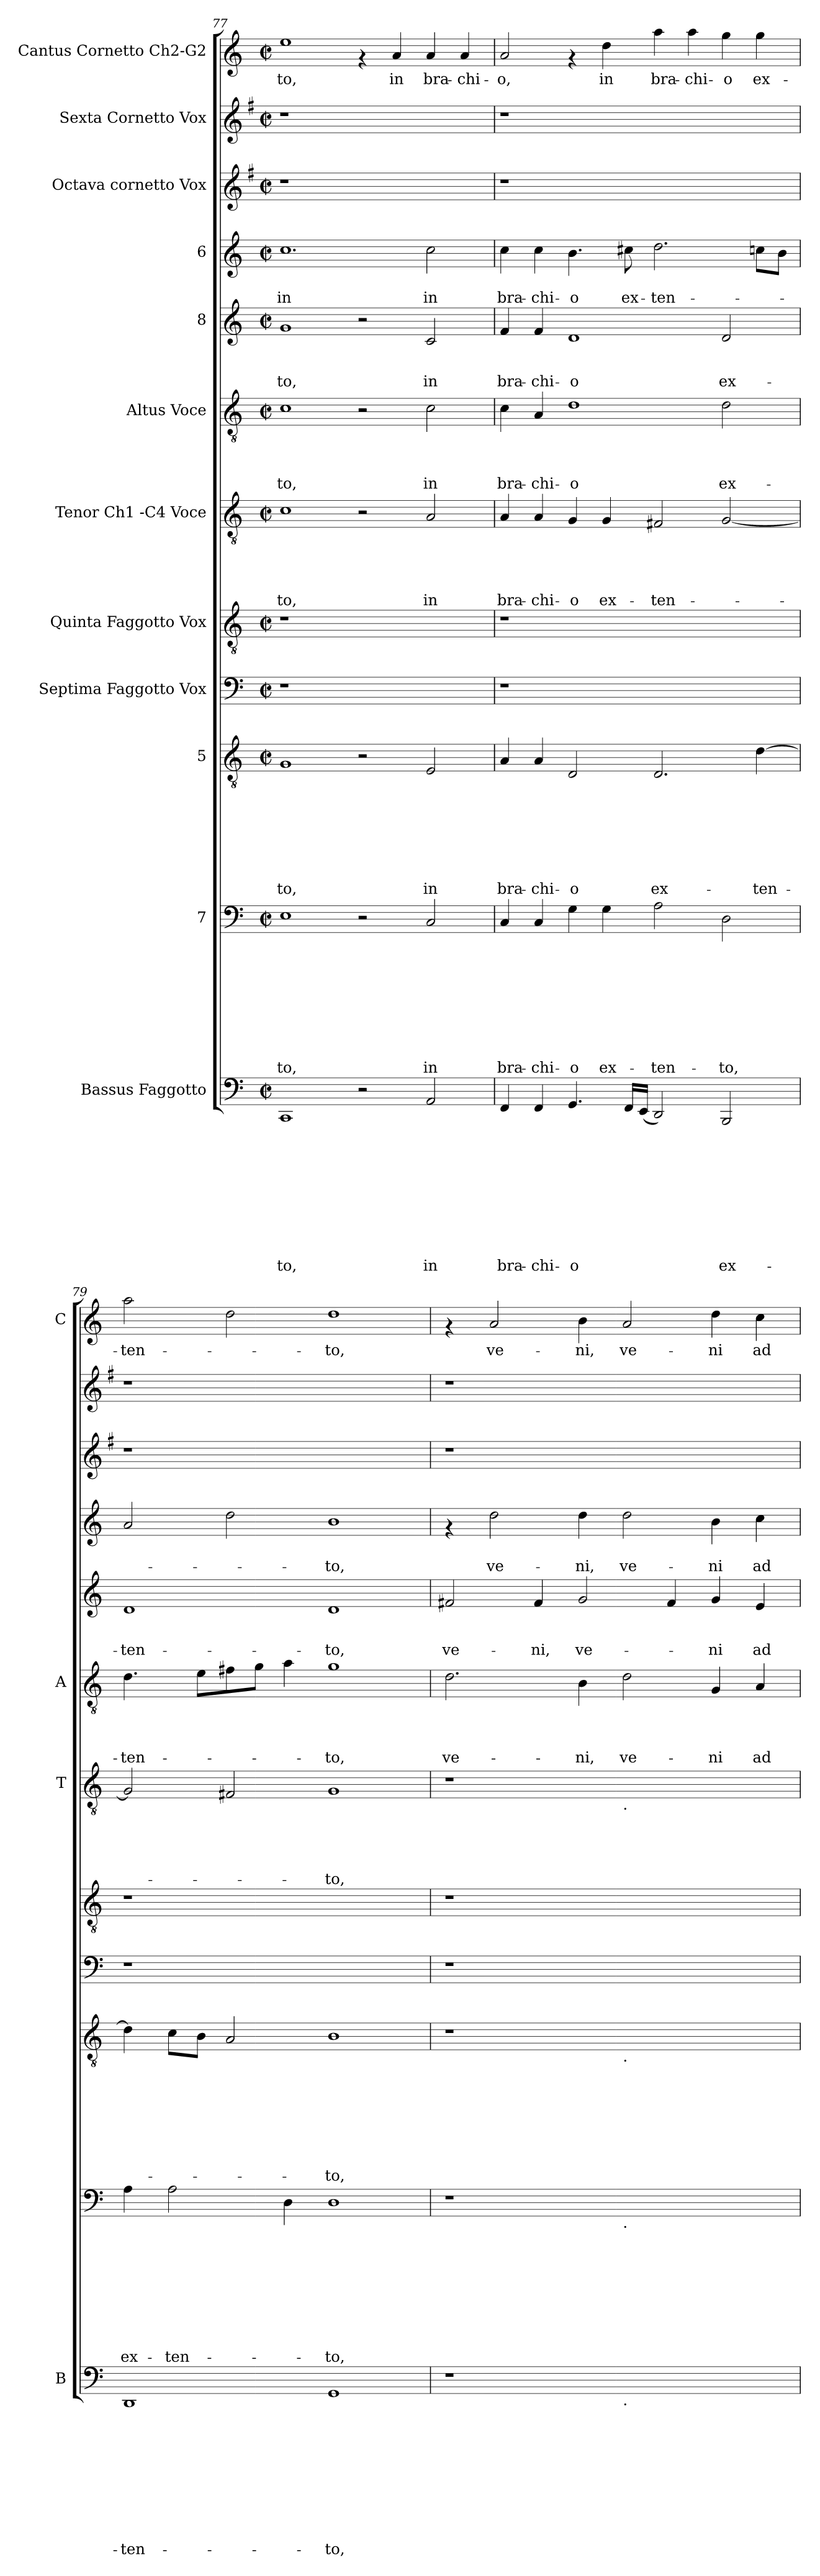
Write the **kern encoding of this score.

**kern	**text	**text	**text	**text	**text	**text	**text	**text	**text	**text	**kern	**text	**text	**text	**text	**text	**text	**text	**text	**text	**kern	**text	**text	**text	**text	**text	**text	**text	**text	**kern	**kern	**kern	**text	**text	**text	**text	**text	**kern	**text	**text	**text	**text	**kern	**text	**text	**text	**kern	**text	**text	**kern	**kern	**kern	**text
*part12	*part12	*part12	*part12	*part12	*part12	*part12	*part12	*part12	*part12	*part12	*part11	*part11	*part11	*part11	*part11	*part11	*part11	*part11	*part11	*part11	*part10	*part10	*part10	*part10	*part10	*part10	*part10	*part10	*part10	*part9	*part8	*part7	*part7	*part7	*part7	*part7	*part7	*part6	*part6	*part6	*part6	*part6	*part5	*part5	*part5	*part5	*part4	*part4	*part4	*part3	*part2	*part1	*part1
*staff12	*staff12	*staff12	*staff12	*staff12	*staff12	*staff12	*staff12	*staff12	*staff12	*staff12	*staff11	*staff11	*staff11	*staff11	*staff11	*staff11	*staff11	*staff11	*staff11	*staff11	*staff10	*staff10	*staff10	*staff10	*staff10	*staff10	*staff10	*staff10	*staff10	*staff9	*staff8	*staff7	*staff7	*staff7	*staff7	*staff7	*staff7	*staff6	*staff6	*staff6	*staff6	*staff6	*staff5	*staff5	*staff5	*staff5	*staff4	*staff4	*staff4	*staff3	*staff2	*staff1	*staff1
*I"Bassus Faggotto	*	*	*	*	*	*	*	*	*	*	*I"7	*	*	*	*	*	*	*	*	*	*I"5	*	*	*	*	*	*	*	*	*I"Septima Faggotto Vox	*I"Quinta Faggotto Vox	*I"Tenor Ch1 -C4 Voce	*	*	*	*	*	*I"Altus Voce	*	*	*	*	*I"8	*	*	*	*I"6	*	*	*I"Octava cornetto Vox	*I"Sexta Cornetto Vox	*I"Cantus Cornetto Ch2-G2	*
*I'B	*	*	*	*	*	*	*	*	*	*	*	*	*	*	*	*	*	*	*	*	*	*	*	*	*	*	*	*	*	*	*	*I'T	*	*	*	*	*	*I'A	*	*	*	*	*	*	*	*	*	*	*	*	*	*I'C	*
*clefF4	*	*	*	*	*	*	*	*	*	*	*clefF4	*	*	*	*	*	*	*	*	*	*clefGv2	*	*	*	*	*	*	*	*	*clefF4	*clefGv2	*clefGv2	*	*	*	*	*	*clefGv2	*	*	*	*	*clefG2	*	*	*	*clefG2	*	*	*clefG2	*clefG2	*clefG2	*
*	*	*	*	*	*	*	*	*	*	*	*	*	*	*	*	*	*	*	*	*	*	*	*	*	*	*	*	*	*	*	*	*	*	*	*	*	*	*	*	*	*	*	*	*	*	*	*	*	*	*ITrd4c7	*ITrd4c7	*	*
*k[]	*	*	*	*	*	*	*	*	*	*	*k[]	*	*	*	*	*	*	*	*	*	*k[]	*	*	*	*	*	*	*	*	*k[]	*k[]	*k[]	*	*	*	*	*	*k[]	*	*	*	*	*k[]	*	*	*	*k[]	*	*	*k[]	*k[]	*k[]	*
*C:	*	*	*	*	*	*	*	*	*	*	*C:	*	*	*	*	*	*	*	*	*	*C:	*	*	*	*	*	*	*	*	*C:	*C:	*C:	*	*	*	*	*	*C:	*	*	*	*	*C:	*	*	*	*C:	*	*	*C:	*C:	*C:	*
*M2/2	*	*	*	*	*	*	*	*	*	*	*M2/2	*	*	*	*	*	*	*	*	*	*M2/2	*	*	*	*	*	*	*	*	*M2/2	*M2/2	*M2/2	*	*	*	*	*	*M2/2	*	*	*	*	*M2/2	*	*	*	*M2/2	*	*	*M2/2	*M2/2	*M2/2	*
*met(c|)	*	*	*	*	*	*	*	*	*	*	*met(c|)	*	*	*	*	*	*	*	*	*	*met(c|)	*	*	*	*	*	*	*	*	*met(c|)	*met(c|)	*met(c|)	*	*	*	*	*	*met(c|)	*	*	*	*	*met(c|)	*	*	*	*met(c|)	*	*	*met(c|)	*met(c|)	*met(c|)	*
=77	=77	=77	=77	=77	=77	=77	=77	=77	=77	=77	=77	=77	=77	=77	=77	=77	=77	=77	=77	=77	=77	=77	=77	=77	=77	=77	=77	=77	=77	=77	=77	=77	=77	=77	=77	=77	=77	=77	=77	=77	=77	=77	=77	=77	=77	=77	=77	=77	=77	=77	=77	=77	=77
!	!	!	!	!	!	!	!	!	!	!LO:LY:b:rj	!	!	!	!	!	!	!	!	!	!LO:LY:b:rj	!	!	!	!	!	!	!	!	!LO:LY:b	!	!	!	!	!	!	!	!LO:LY:b	!	!	!	!	!LO:LY:b	!	!	!	!LO:LY:b	!	!	!LO:LY:b	!	!	!	!LO:LY:b
1CC	.	.	.	.	.	.	.	.	.	-to,	1E	.	.	.	.	.	.	.	.	-to,	1G	.	.	.	.	.	.	.	-to,	1r	1r	1c	.	.	.	.	-to,	1c	.	.	.	-to,	1g	.	.	-to,	1.cc	.	in	1r	1r	1ee	-to,
2r	.	.	.	.	.	.	.	.	.	.	2r	.	.	.	.	.	.	.	.	.	2r	.	.	.	.	.	.	.	.	1ryy	1ryy	2r	.	.	.	.	.	2r	.	.	.	.	2r	.	.	.	.	.	.	1ryy	1ryy	4rf	.
!	!	!	!	!	!	!	!	!	!	!	!	!	!	!	!	!	!	!	!	!	!	!	!	!	!	!	!	!	!	!	!	!	!	!	!	!	!	!	!	!	!	!	!	!	!	!	!	!	!	!	!	!	!LO:LY:b
.	.	.	.	.	.	.	.	.	.	.	.	.	.	.	.	.	.	.	.	.	.	.	.	.	.	.	.	.	.	.	.	.	.	.	.	.	.	.	.	.	.	.	.	.	.	.	.	.	.	.	.	4a/	in
!	!	!	!	!	!	!	!	!	!	!LO:LY:b:rj	!	!	!	!	!	!	!	!	!	!LO:LY:b:rj	!	!	!	!	!	!	!	!	!LO:LY:b	!	!	!	!	!	!	!	!LO:LY:b	!	!	!	!	!LO:LY:b	!	!	!	!LO:LY:b	!	!	!LO:LY:b	!	!	!	!LO:LY:b
2AA/	.	.	.	.	.	.	.	.	.	in	2C/	.	.	.	.	.	.	.	.	in	2E/	.	.	.	.	.	.	.	in	.	.	2A/	.	.	.	.	in	2c\	.	.	.	in	2c/	.	.	in	2cc\	.	in	.	.	4a/	bra-
!	!	!	!	!	!	!	!	!	!	!	!	!	!	!	!	!	!	!	!	!	!	!	!	!	!	!	!	!	!	!	!	!	!	!	!	!	!	!	!	!	!	!	!	!	!	!	!	!	!	!	!	!	!LO:LY:b
.	.	.	.	.	.	.	.	.	.	.	.	.	.	.	.	.	.	.	.	.	.	.	.	.	.	.	.	.	.	.	.	.	.	.	.	.	.	.	.	.	.	.	.	.	.	.	.	.	.	.	.	4a/	-chi-
=78	=78	=78	=78	=78	=78	=78	=78	=78	=78	=78	=78	=78	=78	=78	=78	=78	=78	=78	=78	=78	=78	=78	=78	=78	=78	=78	=78	=78	=78	=78	=78	=78	=78	=78	=78	=78	=78	=78	=78	=78	=78	=78	=78	=78	=78	=78	=78	=78	=78	=78	=78	=78	=78
!	!	!	!	!	!	!	!	!	!	!LO:LY:b:rj	!	!	!	!	!	!	!	!	!	!LO:LY:b:rj	!	!	!	!	!	!	!	!	!LO:LY:b	!	!	!	!	!	!	!	!LO:LY:b	!	!	!	!	!LO:LY:b	!	!	!	!LO:LY:b	!	!	!LO:LY:b	!	!	!	!LO:LY:b
4FF/	.	.	.	.	.	.	.	.	.	bra-	4C/	.	.	.	.	.	.	.	.	bra-	4A/	.	.	.	.	.	.	.	bra-	1r	1r	4A/	.	.	.	.	bra-	4c\	.	.	.	bra-	4f/	.	.	bra-	4cc\	.	bra-	1r	1r	2a/	-o,
!	!	!	!	!	!	!	!	!	!	!LO:LY:b:rj	!	!	!	!	!	!	!	!	!	!LO:LY:b:rj	!	!	!	!	!	!	!	!	!LO:LY:b	!	!	!	!	!	!	!	!LO:LY:b	!	!	!	!	!LO:LY:b	!	!	!	!LO:LY:b	!	!	!LO:LY:b	!	!	!	!
4FF/	.	.	.	.	.	.	.	.	.	-chi-	4C/	.	.	.	.	.	.	.	.	-chi-	4A/	.	.	.	.	.	.	.	-chi-	.	.	4A/	.	.	.	.	-chi-	4A/	.	.	.	-chi-	4f/	.	.	-chi-	4cc\	.	-chi-	.	.	.	.
!	!	!	!	!	!	!	!	!	!	!LO:LY:b:rj	!	!	!	!	!	!	!	!	!	!LO:LY:b:rj	!	!	!	!	!	!	!	!	!LO:LY:b	!	!	!	!	!	!	!	!LO:LY:b	!	!	!	!	!LO:LY:b	!	!	!	!LO:LY:b	!	!	!LO:LY:b	!	!	!	!
4.GG/	.	.	.	.	.	.	.	.	.	-o	4G\	.	.	.	.	.	.	.	.	-o	2D/	.	.	.	.	.	.	.	-o	.	.	4G/	.	.	.	.	-o	1d	.	.	.	-o	1d	.	.	-o	4.b\	.	-o	.	.	4rf	.
!	!	!	!	!	!	!	!	!	!	!	!	!	!	!	!	!	!	!	!	!LO:LY:b:rj	!	!	!	!	!	!	!	!	!	!	!	!	!	!	!	!	!LO:LY:b	!	!	!	!	!	!	!	!	!	!	!	!	!	!	!	!LO:LY:b
.	.	.	.	.	.	.	.	.	.	.	4G\	.	.	.	.	.	.	.	.	ex-	.	.	.	.	.	.	.	.	.	.	.	4G/	.	.	.	.	ex-	.	.	.	.	.	.	.	.	.	.	.	.	.	.	4dd\	in
!	!	!	!	!	!	!	!	!	!	!	!	!	!	!	!	!	!	!	!	!	!	!	!	!	!	!	!	!	!	!	!	!	!	!	!	!	!	!	!	!	!	!	!	!	!	!	!	!	!LO:LY:b	!	!	!	!
16FF/LL	.	.	.	.	.	.	.	.	.	.	.	.	.	.	.	.	.	.	.	.	.	.	.	.	.	.	.	.	.	.	.	.	.	.	.	.	.	.	.	.	.	.	.	.	.	.	8cc#X\	.	ex-	.	.	.	.
(<16EE/JJ	.	.	.	.	.	.	.	.	.	.	.	.	.	.	.	.	.	.	.	.	.	.	.	.	.	.	.	.	.	.	.	.	.	.	.	.	.	.	.	.	.	.	.	.	.	.	.	.	.	.	.	.	.
!	!	!	!	!	!	!	!	!	!	!	!	!	!	!	!	!	!	!	!	!LO:LY:b:rj	!	!	!	!	!	!	!	!	!LO:LY:b	!	!	!	!	!	!	!	!LO:LY:b	!	!	!	!	!	!	!	!	!	!	!	!LO:LY:b	!	!	!	!LO:LY:b
2DD/)	.	.	.	.	.	.	.	.	.	.	2A\	.	.	.	.	.	.	.	.	-ten-	2.D/	.	.	.	.	.	.	.	ex-	1ryy	1ryy	2F#X/	.	.	.	.	-ten-	.	.	.	.	.	.	.	.	.	2.dd\	.	-ten-	1ryy	1ryy	4aa\	bra-
!	!	!	!	!	!	!	!	!	!	!	!	!	!	!	!	!	!	!	!	!	!	!	!	!	!	!	!	!	!	!	!	!	!	!	!	!	!	!	!	!	!	!	!	!	!	!	!	!	!	!	!	!	!LO:LY:b
.	.	.	.	.	.	.	.	.	.	.	.	.	.	.	.	.	.	.	.	.	.	.	.	.	.	.	.	.	.	.	.	.	.	.	.	.	.	.	.	.	.	.	.	.	.	.	.	.	.	.	.	4aa\	-chi-
!	!	!	!	!	!	!	!	!	!	!LO:LY:b:rj	!	!	!	!	!	!	!	!	!	!LO:LY:b:rj	!	!	!	!	!	!	!	!	!	!	!	!	!	!	!	!	!	!	!	!	!	!LO:LY:b	!	!	!	!LO:LY:b	!	!	!	!	!	!	!LO:LY:b
2BBB/	.	.	.	.	.	.	.	.	.	ex-	2D\	.	.	.	.	.	.	.	.	-to,	.	.	.	.	.	.	.	.	.	.	.	[<2G/	.	.	.	.	.	2d\	.	.	.	ex-	2d/	.	.	ex-	.	.	.	.	.	4gg\	-o
!	!	!	!	!	!	!	!	!	!	!	!	!	!	!	!	!	!	!	!	!	!	!	!	!	!	!	!	!	!LO:LY:b	!	!	!	!	!	!	!	!	!	!	!	!	!	!	!	!	!	!	!	!	!	!	!	!LO:LY:b
.	.	.	.	.	.	.	.	.	.	.	.	.	.	.	.	.	.	.	.	.	[>4d\	.	.	.	.	.	.	.	-ten-	.	.	.	.	.	.	.	.	.	.	.	.	.	.	.	.	.	8ccn\L	.	.	.	.	4gg\	ex-
.	.	.	.	.	.	.	.	.	.	.	.	.	.	.	.	.	.	.	.	.	.	.	.	.	.	.	.	.	.	.	.	.	.	.	.	.	.	.	.	.	.	.	.	.	.	.	8b\J	.	.	.	.	.	.
=79	=79	=79	=79	=79	=79	=79	=79	=79	=79	=79	=79	=79	=79	=79	=79	=79	=79	=79	=79	=79	=79	=79	=79	=79	=79	=79	=79	=79	=79	=79	=79	=79	=79	=79	=79	=79	=79	=79	=79	=79	=79	=79	=79	=79	=79	=79	=79	=79	=79	=79	=79	=79	=79
!	!	!	!	!	!	!	!	!	!	!LO:LY:b:rj	!	!	!	!	!	!	!	!	!	!LO:LY:b:rj	!	!	!	!	!	!	!	!	!	!	!	!	!	!	!	!	!	!	!	!	!	!LO:LY:b	!	!	!	!LO:LY:b	!	!	!	!	!	!	!LO:LY:b
1DD	.	.	.	.	.	.	.	.	.	-ten-	4A\	.	.	.	.	.	.	.	.	ex-	4d\]	.	.	.	.	.	.	.	.	1r	1r	2G/]	.	.	.	.	.	4.d\	.	.	.	-ten-	1d	.	.	-ten-	2a/	.	.	1r	1r	2aa\	-ten-
!	!	!	!	!	!	!	!	!	!	!	!	!	!	!	!	!	!	!	!	!LO:LY:b:rj	!	!	!	!	!	!	!	!	!	!	!	!	!	!	!	!	!	!	!	!	!	!	!	!	!	!	!	!	!	!	!	!	!
.	.	.	.	.	.	.	.	.	.	.	2A\	.	.	.	.	.	.	.	.	-ten-	8c\L	.	.	.	.	.	.	.	.	.	.	.	.	.	.	.	.	.	.	.	.	.	.	.	.	.	.	.	.	.	.	.	.
.	.	.	.	.	.	.	.	.	.	.	.	.	.	.	.	.	.	.	.	.	8B\J	.	.	.	.	.	.	.	.	.	.	.	.	.	.	.	.	8e\L	.	.	.	.	.	.	.	.	.	.	.	.	.	.	.
.	.	.	.	.	.	.	.	.	.	.	.	.	.	.	.	.	.	.	.	.	2A/	.	.	.	.	.	.	.	.	.	.	2F#X/	.	.	.	.	.	8f#X\	.	.	.	.	.	.	.	.	2dd\	.	.	.	.	2dd\	.
.	.	.	.	.	.	.	.	.	.	.	.	.	.	.	.	.	.	.	.	.	.	.	.	.	.	.	.	.	.	.	.	.	.	.	.	.	.	8g\J	.	.	.	.	.	.	.	.	.	.	.	.	.	.	.
.	.	.	.	.	.	.	.	.	.	.	4D\	.	.	.	.	.	.	.	.	.	.	.	.	.	.	.	.	.	.	.	.	.	.	.	.	.	.	4a\	.	.	.	.	.	.	.	.	.	.	.	.	.	.	.
!	!	!	!	!	!	!	!	!	!	!LO:LY:b:rj	!	!	!	!	!	!	!	!	!	!LO:LY:b:rj	!	!	!	!	!	!	!	!	!LO:LY:b	!	!	!	!	!	!	!	!LO:LY:b	!	!	!	!	!LO:LY:b	!	!	!	!LO:LY:b	!	!	!LO:LY:b	!	!	!	!LO:LY:b
1GG	.	.	.	.	.	.	.	.	.	-to,	1D	.	.	.	.	.	.	.	.	-to,	1B	.	.	.	.	.	.	.	-to,	1ryy	1ryy	1G	.	.	.	.	-to,	1g	.	.	.	-to,	1d	.	.	-to,	1b	.	-to,	1ryy	1ryy	1dd>	-to,
=80	=80	=80	=80	=80	=80	=80	=80	=80	=80	=80	=80	=80	=80	=80	=80	=80	=80	=80	=80	=80	=80	=80	=80	=80	=80	=80	=80	=80	=80	=80	=80	=80	=80	=80	=80	=80	=80	=80	=80	=80	=80	=80	=80	=80	=80	=80	=80	=80	=80	=80	=80	=80	=80
!	!	!	!	!	!	!	!	!	!	!	!	!	!	!	!	!	!	!	!	!	!	!	!	!	!	!	!	!	!	!	!	!	!	!	!	!	!	!	!	!	!	!LO:LY:b	!	!	!	!LO:LY:b	!	!	!	!	!	!	!
1r	.	.	.	.	.	.	.	.	.	.	1r	.	.	.	.	.	.	.	.	.	1r	.	.	.	.	.	.	.	.	1r	1r	1r	.	.	.	.	.	2.d\	.	.	.	ve-	2f#X/	.	.	ve-	4rf	.	.	1r	1r	4rf	.
!	!	!	!	!	!	!	!	!	!	!	!	!	!	!	!	!	!	!	!	!	!	!	!	!	!	!	!	!	!	!	!	!	!	!	!	!	!	!	!	!	!	!	!	!	!	!	!	!	!LO:LY:b	!	!	!	!LO:LY:b
.	.	.	.	.	.	.	.	.	.	.	.	.	.	.	.	.	.	.	.	.	.	.	.	.	.	.	.	.	.	.	.	.	.	.	.	.	.	.	.	.	.	.	.	.	.	.	2dd\	.	ve-	.	.	2a/	ve-
!	!	!	!	!	!	!	!	!	!	!	!	!	!	!	!	!	!	!	!	!	!	!	!	!	!	!	!	!	!	!	!	!	!	!	!	!	!	!	!	!	!	!	!	!	!	!LO:LY:b	!	!	!	!	!	!	!
.	.	.	.	.	.	.	.	.	.	.	.	.	.	.	.	.	.	.	.	.	.	.	.	.	.	.	.	.	.	.	.	.	.	.	.	.	.	.	.	.	.	.	4f#/	.	.	-ni,	.	.	.	.	.	.	.
!	!	!	!	!	!	!	!	!	!	!	!	!	!	!	!	!	!	!	!	!	!	!	!	!	!	!	!	!	!	!	!	!	!	!	!	!	!	!	!	!	!	!LO:LY:b	!	!	!	!LO:LY:b	!	!	!LO:LY:b	!	!	!	!LO:LY:b
.	.	.	.	.	.	.	.	.	.	.	.	.	.	.	.	.	.	.	.	.	.	.	.	.	.	.	.	.	.	.	.	.	.	.	.	.	.	4B\	.	.	.	-ni,	2g/	.	.	ve-	4dd\	.	-ni,	.	.	4b\	-ni,
!	!	!	!	!	!	!	!	!	!	!	!	!	!	!	!	!	!	!	!	!	!	!	!	!	!	!	!	!	!	!	!	!LO:TX:b:t=.	!	!	!	!	!	!	!	!	!	!	!	!	!	!	!	!	!	!	!	!	!
!	!	!	!	!	!	!	!	!	!	!	!	!	!	!	!	!	!	!	!	!	!LO:TX:b:t=.	!	!	!	!	!	!	!	!	!	!	!	!	!	!	!	!	!	!	!	!	!	!	!	!	!	!	!	!	!	!	!	!
!	!	!	!	!	!	!	!	!	!	!	!LO:TX:b:t=.	!	!	!	!	!	!	!	!	!	!	!	!	!	!	!	!	!	!	!	!	!	!	!	!	!	!	!	!	!	!	!	!	!	!	!	!	!	!	!	!	!	!
!LO:TX:b:t=.	!	!	!	!	!	!	!	!	!	!	!	!	!	!	!	!	!	!	!	!	!	!	!	!	!	!	!	!	!	!	!	!	!	!	!	!	!	!	!	!	!	!	!	!	!	!	!	!	!	!	!	!	!
!	!	!	!	!	!	!	!	!	!	!	!	!	!	!	!	!	!	!	!	!	!	!	!	!	!	!	!	!	!	!	!	!	!	!	!	!	!	!	!	!	!	!LO:LY:b	!	!	!	!	!	!	!LO:LY:b	!	!	!	!LO:LY:b
1ryy	.	.	.	.	.	.	.	.	.	.	1ryy	.	.	.	.	.	.	.	.	.	1ryy	.	.	.	.	.	.	.	.	1ryy	1ryy	1ryy	.	.	.	.	.	2d\	.	.	.	ve-	.	.	.	.	2dd\	.	ve-	1ryy	1ryy	2a/	ve-
.	.	.	.	.	.	.	.	.	.	.	.	.	.	.	.	.	.	.	.	.	.	.	.	.	.	.	.	.	.	.	.	.	.	.	.	.	.	.	.	.	.	.	4f#/	.	.	.	.	.	.	.	.	.	.
!	!	!	!	!	!	!	!	!	!	!	!	!	!	!	!	!	!	!	!	!	!	!	!	!	!	!	!	!	!	!	!	!	!	!	!	!	!	!	!	!	!	!LO:LY:b	!	!	!	!LO:LY:b	!	!	!LO:LY:b	!	!	!	!LO:LY:b
.	.	.	.	.	.	.	.	.	.	.	.	.	.	.	.	.	.	.	.	.	.	.	.	.	.	.	.	.	.	.	.	.	.	.	.	.	.	4G/	.	.	.	-ni	4g/	.	.	-ni	4b\	.	-ni	.	.	4dd\	-ni
!	!	!	!	!	!	!	!	!	!	!	!	!	!	!	!	!	!	!	!	!	!	!	!	!	!	!	!	!	!	!	!	!	!	!	!	!	!	!	!	!	!	!LO:LY:b	!	!	!	!LO:LY:b	!	!	!LO:LY:b	!	!	!	!LO:LY:b
.	.	.	.	.	.	.	.	.	.	.	.	.	.	.	.	.	.	.	.	.	.	.	.	.	.	.	.	.	.	.	.	.	.	.	.	.	.	4A/	.	.	.	ad	4e/	.	.	ad	4cc\	.	ad	.	.	4cc\	ad
=	=	=	=	=	=	=	=	=	=	=	=	=	=	=	=	=	=	=	=	=	=	=	=	=	=	=	=	=	=	=	=	=	=	=	=	=	=	=	=	=	=	=	=	=	=	=	=	=	=	=	=	=	=
*-	*-	*-	*-	*-	*-	*-	*-	*-	*-	*-	*-	*-	*-	*-	*-	*-	*-	*-	*-	*-	*-	*-	*-	*-	*-	*-	*-	*-	*-	*-	*-	*-	*-	*-	*-	*-	*-	*-	*-	*-	*-	*-	*-	*-	*-	*-	*-	*-	*-	*-	*-	*-	*-
